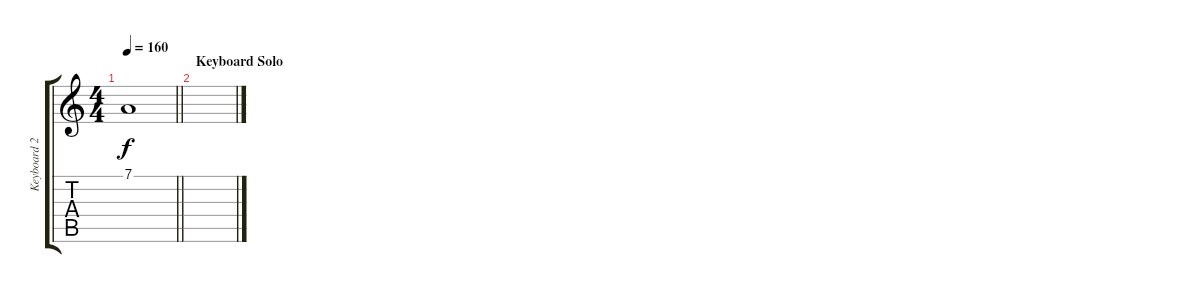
\track ("Keyboard 2" "Keyboard 2") {instrument pad2warm}
\staff {score tabs}
\tuning (D4 A3 F3 C3 G2 D2) {hide}
\ts (4 4)
\tempo 160
\clef g2
\barLineRight lightlight
\ks c
7.1{t}.1{dy f} |
\section ("" "Keyboard Solo")
